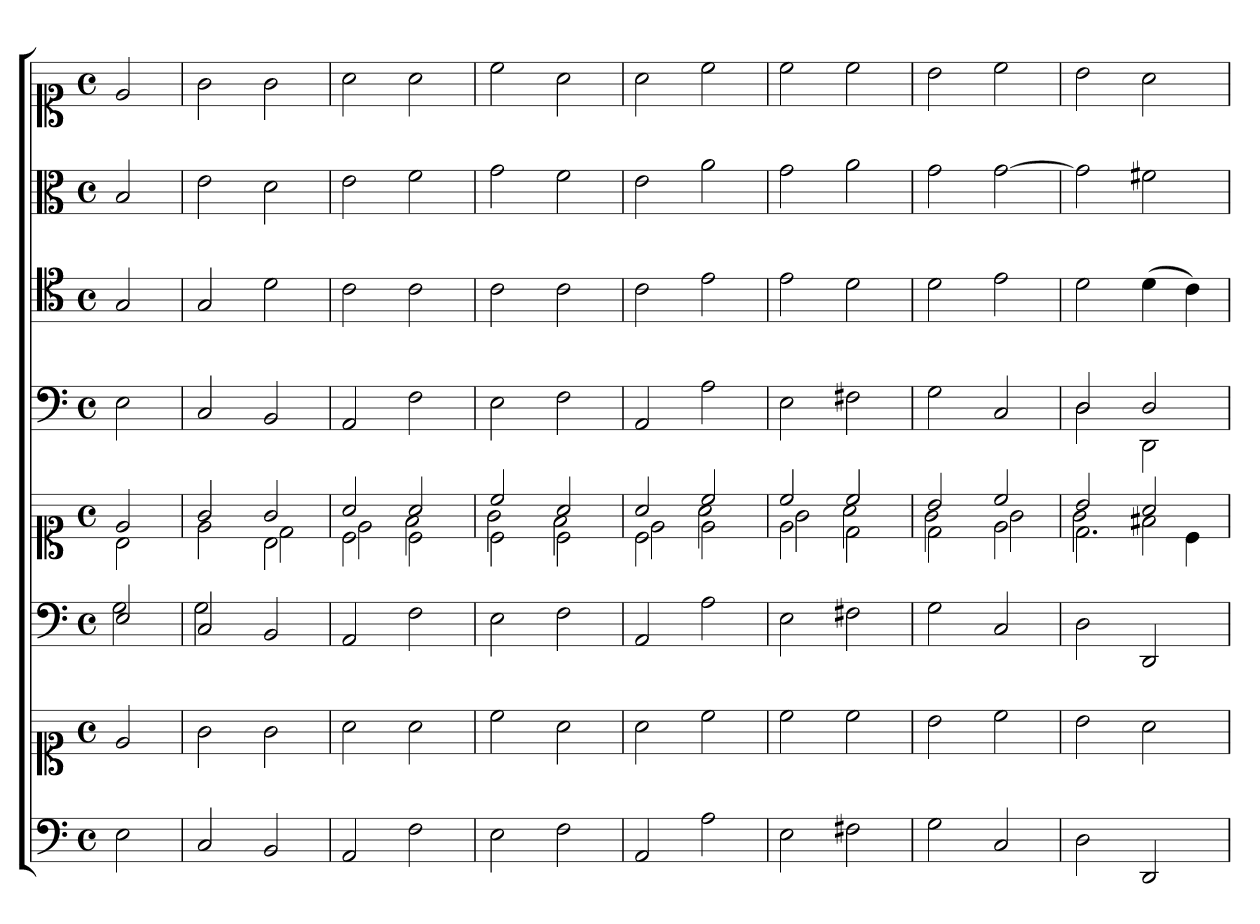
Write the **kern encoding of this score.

**kern	**kern	**kern	**kern	**kern	**kern	**kern	**kern
*part6	*part6	*part5	*part5	*part4	*part3	*part2	*part1
*staff8	*staff7	*staff6	*staff5	*staff4	*staff3	*staff2	*staff1
*clefF4	*clefC1	*clefF4	*clefC1	*clefF4	*clefC4	*clefC3	*clefC1
*k[]	*k[]	*k[]	*k[]	*k[]	*k[]	*k[]	*k[]
*M4/4	*M4/4	*M4/4	*M4/4	*M4/4	*M4/4	*M4/4	*M4/4
*met(c)	*met(c)	*met(c)	*met(c)	*met(c)	*met(c)	*met(c)	*met(c)
*MM180	*MM180	*MM180	*MM180	*MM180	*MM180	*MM180	*MM180
=1	=1	=1	=1	=1	=1	=1	=1
*	*	*^	*^	*	*	*	*
2E	2e	2E	2G	2e	2B	2E	2G	2B	2e
=2	=2	=2	=2	=2	=2	=2	=2	=2	=2
*	*	*	*	*	*^	*	*	*	*
2C	2g	2C	2G	2g	2ryy	2e\	2C	2G	2e	2g
2BB	2g	2BB	2ryy	2g	2B	2d\	2BB	2d	2d	2g
*	*	*v	*v	*	*	*	*	*	*	*
=3	=3	=3	=3	=3	=3	=3	=3	=3	=3
2AA	2a	2AA	2a	2c	2e\	2AA	2c	2e	2a
2F	2a	2F	2a	2c	2f\	2F	2c	2f	2a
=4	=4	=4	=4	=4	=4	=4	=4	=4	=4
2E	2cc	2E	2cc	2c	2g\	2E	2c	2g	2cc
2F	2a	2F	2a	2c	2f\	2F	2c	2f	2a
=5	=5	=5	=5	=5	=5	=5	=5	=5	=5
2AA	2a	2AA	2a	2c	2e\	2AA	2c	2e	2a
2A	2cc	2A	2cc	2e	2a\	2A	2e	2a	2cc
=6	=6	=6	=6	=6	=6	=6	=6	=6	=6
2E	2cc	2E	2cc	2e	2g\	2E	2e	2g	2cc
2F#X	2cc	2F#X	2cc	2d	2a\	2F#X	2d	2a	2cc
=7	=7	=7	=7	=7	=7	=7	=7	=7	=7
2G	2b	2G	2b	2d	2g\	2G	2d	2g	2b
2C	2cc	2C	2cc	2e	2g\	2C	2e	[2g	2cc
=8	=8	=8	=8	=8	=8	=8	=8	=8	=8
*	*	*	*	*	*	*^	*	*	*
2D	2b	2D	2b	2.d	2g\	2D	2D	2d	2g]	2b
2DD	2a	2DD	2a	.	2f#X\	2D	2DD	(4d	2f#X	2a
.	.	.	.	4c	.	.	.	4c)	.	.
*	*	*	*v	*v	*v	*	*	*	*	*
*	*	*	*	*v	*v	*	*	*
=	=	=	=	=	=	=	=
*-	*-	*-	*-	*-	*-	*-	*-
